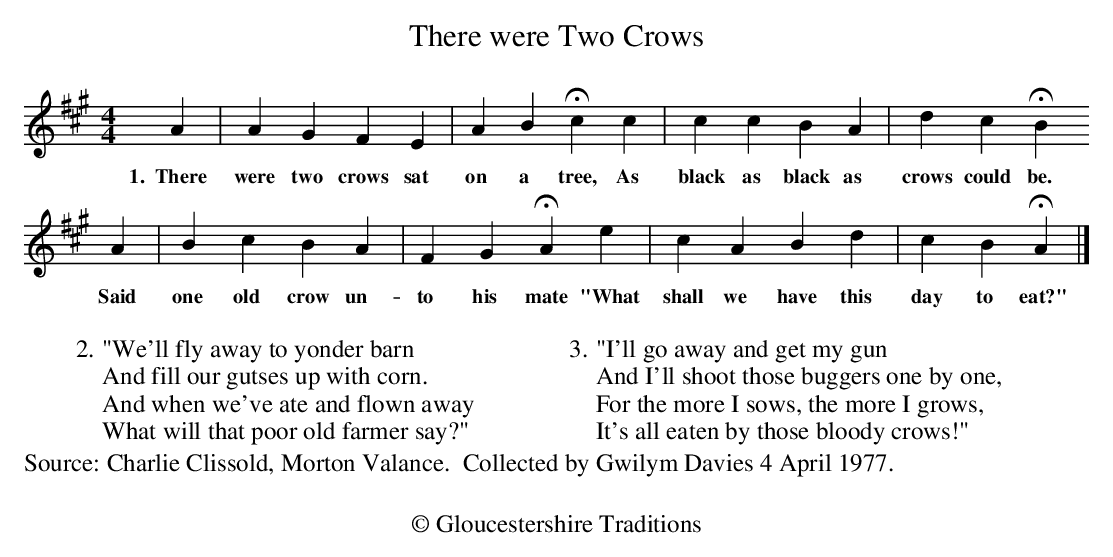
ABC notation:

X:1
T: There were Two Crows
M: 4/4
L: 1/4
K: A
A | AGFE | ABHcc | ccBA | dcHB
w:1.~~There were two crows sat on a tree, As black as black as crows could be.
A | BcBA | FGHAe | cABd | cBHA |]
w:Said one old crow un-to his mate "What shall we have this day to eat?"
%%text
%%text
W:2."We'll fly away to yonder barn
W:And fill our gutses up with corn.
W:And when we've ate and flown away
W:What will that poor old farmer say?"
W:
W:3."I'll go away and get my gun
W:And I'll shoot those buggers one by one,
W:For the more I sows, the more I grows,
W:It's all eaten by those bloody crows!"
